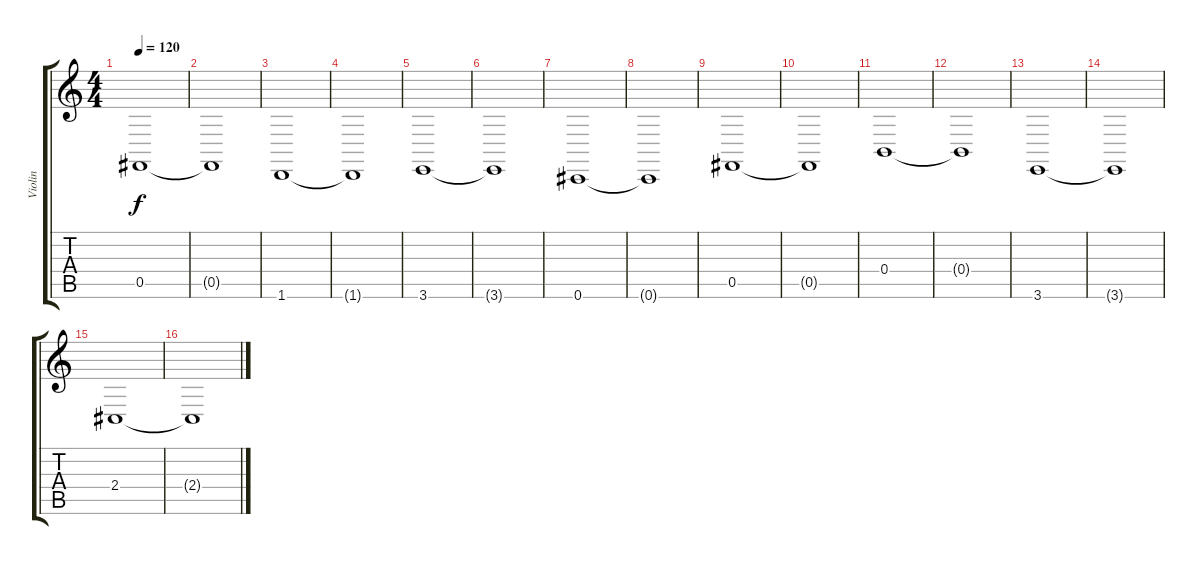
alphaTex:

\track ("Violin" "Violin") {instrument violin}
\staff {score tabs}
\tuning (Db4 Ab3 E3 B2 Gb2 Db2) {hide}
\ts (4 4)
\tempo 120
\clef g2
\ks c
0.5.1{dy f} |
0.5{t}.1 |
1.6.1 |
1.6{t}.1 |
3.6.1 |
3.6{t}.1 |
0.6.1 |
0.6{t}.1 |
0.5.1 |
0.5{t}.1 |
0.4.1 |
0.4{t}.1 |
3.6.1 |
3.6{t}.1 |
2.4.1 |
2.4{t}.1
